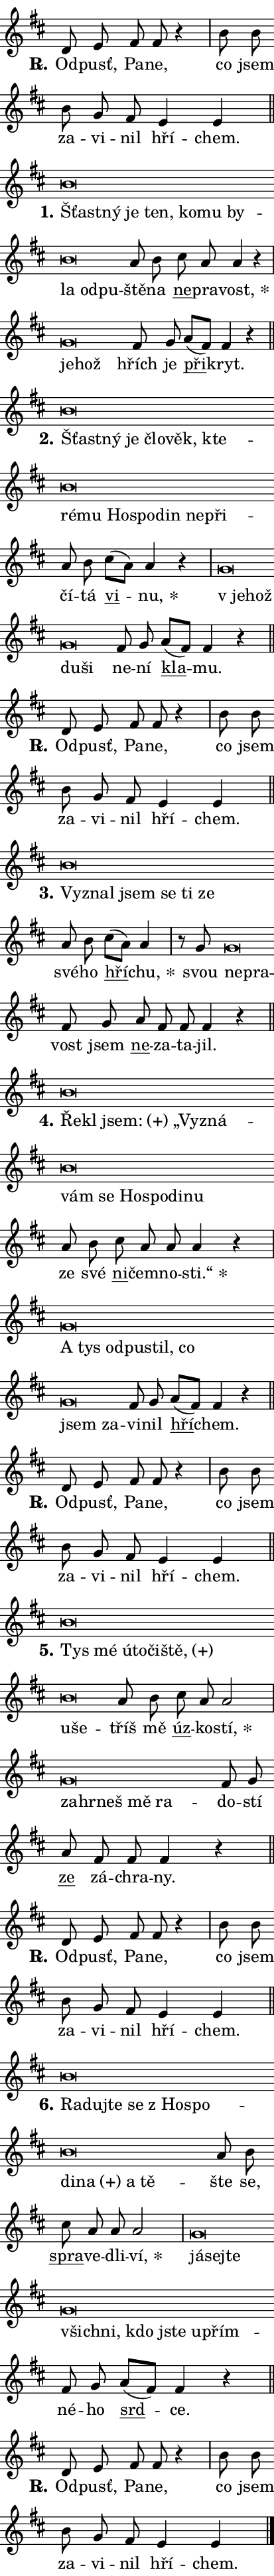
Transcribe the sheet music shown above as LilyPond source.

\version "2.22.1"
\header { tagline = "" }
\paper {
  indent = 0\cm
  top-margin = 0\cm
  right-margin = 0\cm
  bottom-margin = 0\cm
  left-margin = 0\cm
  paper-width = 7\cm
  page-breaking = #ly:one-page-breaking
  system-system-spacing.basic-distance = #11
  score-system-spacing.basic-distance = #11
  ragged-last = ##f
}


%% Author: Thomas Morley
%% https://lists.gnu.org/archive/html/lilypond-user/2020-05/msg00002.html
#(define (line-position grob)
"Returns position of @var[grob} in current system:
   @code{'start}, if at first time-step
   @code{'end}, if at last time-step
   @code{'middle} otherwise
"
  (let* ((col (ly:item-get-column grob))
         (ln (ly:grob-object col 'left-neighbor))
         (rn (ly:grob-object col 'right-neighbor))
         (col-to-check-left (if (ly:grob? ln) ln col))
         (col-to-check-right (if (ly:grob? rn) rn col))
         (break-dir-left
           (and
             (ly:grob-property col-to-check-left 'non-musical #f)
             (ly:item-break-dir col-to-check-left)))
         (break-dir-right
           (and
             (ly:grob-property col-to-check-right 'non-musical #f)
             (ly:item-break-dir col-to-check-right))))
        (cond ((eqv? 1 break-dir-left) 'start)
              ((eqv? -1 break-dir-right) 'end)
              (else 'middle))))

#(define (tranparent-at-line-position vctor)
  (lambda (grob)
  "Relying on @code{line-position} select the relevant enry from @var{vctor}.
Used to determine transparency,"
    (case (line-position grob)
      ((end) (not (vector-ref vctor 0)))
      ((middle) (not (vector-ref vctor 1)))
      ((start) (not (vector-ref vctor 2))))))

noteHeadBreakVisibility =
#(define-music-function (break-visibility)(vector?)
"Makes @code{NoteHead}s transparent relying on @var{break-visibility}"
#{
  \override NoteHead.transparent =
    #(tranparent-at-line-position break-visibility)
#})

#(define delete-ledgers-for-transparent-note-heads
  (lambda (grob)
    "Reads whether a @code{NoteHead} is transparent.
If so this @code{NoteHead} is removed from @code{'note-heads} from
@var{grob}, which is supposed to be @code{LedgerLineSpanner}.
As a result ledgers are not printed for this @code{NoteHead}"
    (let* ((nhds-array (ly:grob-object grob 'note-heads))
           (nhds-list
             (if (ly:grob-array? nhds-array)
                 (ly:grob-array->list nhds-array)
                 '()))
           ;; Relies on the transparent-property being done before
           ;; Staff.LedgerLineSpanner.after-line-breaking is executed.
           ;; This is fragile ...
           (to-keep
             (remove
               (lambda (nhd)
                 (ly:grob-property nhd 'transparent #f))
               nhds-list)))
      ;; TODO find a better method to iterate over grob-arrays, similiar
      ;; to filter/remove etc for lists
      ;; For now rebuilt from scratch
      (set! (ly:grob-object grob 'note-heads)  '())
      (for-each
        (lambda (nhd)
          (ly:pointer-group-interface::add-grob grob 'note-heads nhd))
        to-keep))))

hideNotes = {
  \noteHeadBreakVisibility #begin-of-line-visible
}
unHideNotes = {
  \noteHeadBreakVisibility #all-visible
}

% work-around for resetting accidentals
% https://lilypond.org/doc/v2.23/Documentation/notation/displaying-rhythms#unmetered-music
cadenzaMeasure = {
  \cadenzaOff
  \partial 1024 s1024
  \cadenzaOn
}

#(define-markup-command (accent layout props text) (markup?)
  "Underline accented syllable"
  (interpret-markup layout props
    #{\markup \override #'(offset . 4.3) \underline { #text }#}))

responsum = \markup \concat {
  "R" \hspace #-1.05 \path #0.1 #'((moveto 0 0.07) (lineto 0.9 0.8)) \hspace #0.05 "."
}

\layout {
    \context {
        \Staff
        \remove "Time_signature_engraver"
        \override LedgerLineSpanner.after-line-breaking = #delete-ledgers-for-transparent-note-heads
    }
    \context {
        \Voice {
            \override NoteHead.output-attributes = #'((class . "notehead"))
            \override Hairpin.height = #0.55
        }
    }
    \context {
        \Lyrics {
            \override StanzaNumber.output-attributes = #'((class . "stanzanumber"))
            \override LyricSpace.minimum-distance = #0.9
            \override LyricText.font-name = #"TeX Gyre Schola"
            \override LyricText.font-size = 1
            \override StanzaNumber.font-name = #"TeX Gyre Schola Bold"
            \override StanzaNumber.font-size = 1
        }
    }
}

% magnetic-lyrics.ily
%
%   written by
%     Jean Abou Samra <jean@abou-samra.fr>
%     Werner Lemberg <wl@gnu.org>
%
%   adapted by
%     Jiri Hon <jiri.hon@gmail.com>
%
% Version 2022-Apr-15

% https://www.mail-archive.com/lilypond-user@gnu.org/msg149350.html

#(define (Left_hyphen_pointer_engraver context)
   "Collect syllable-hyphen-syllable occurrences in lyrics and store
them in properties.  This engraver only looks to the left.  For
example, if the lyrics input is @code{foo -- bar}, it does the
following.

@itemize @bullet
@item
Set the @code{text} property of the @code{LyricHyphen} grob between
@q{foo} and @q{bar} to @code{foo}.

@item
Set the @code{left-hyphen} property of the @code{LyricText} grob with
text @q{foo} to the @code{LyricHyphen} grob between @q{foo} and
@q{bar}.
@end itemize

Use this auxiliary engraver in combination with the
@code{lyric-@/text::@/apply-@/magnetic-@/offset!} hook."
   (let ((hyphen #f)
         (text #f))
     (make-engraver
      (acknowledgers
       ((lyric-syllable-interface engraver grob source-engraver)
        (set! text grob)))
      (end-acknowledgers
       ((lyric-hyphen-interface engraver grob source-engraver)
        ;(when (not (grob::has-interface grob 'lyric-space-interface))
          (set! hyphen grob)));)
      ((stop-translation-timestep engraver)
       (when (and text hyphen)
         (ly:grob-set-object! text 'left-hyphen hyphen))
       (set! text #f)
       (set! hyphen #f)))))

#(define (lyric-text::apply-magnetic-offset! grob)
   "If the space between two syllables is less than the value in
property @code{LyricText@/.details@/.squash-threshold}, move the right
syllable to the left so that it gets concatenated with the left
syllable.

Use this function as a hook for
@code{LyricText@/.after-@/line-@/breaking} if the
@code{Left_@/hyphen_@/pointer_@/engraver} is active."
   (let ((hyphen (ly:grob-object grob 'left-hyphen #f)))
     (when hyphen
       (let ((left-text (ly:spanner-bound hyphen LEFT)))
         (when (grob::has-interface left-text 'lyric-syllable-interface)
           (let* ((common (ly:grob-common-refpoint grob left-text X))
                  (this-x-ext (ly:grob-extent grob common X))
                  (left-x-ext
                   (begin
                     ;; Trigger magnetism for left-text.
                     (ly:grob-property left-text 'after-line-breaking)
                     (ly:grob-extent left-text common X)))
                  ;; `delta` is the gap width between two syllables.
                  (delta (- (interval-start this-x-ext)
                            (interval-end left-x-ext)))
                  (details (ly:grob-property grob 'details))
                  (threshold (assoc-get 'squash-threshold details 0.2)))
             (when (< delta threshold)
               (let* (;; We have to manipulate the input text so that
                      ;; ligatures crossing syllable boundaries are not
                      ;; disabled.  For languages based on the Latin
                      ;; script this is essentially a beautification.
                      ;; However, for non-Western scripts it can be a
                      ;; necessity.
                      (lt (ly:grob-property left-text 'text))
                      (rt (ly:grob-property grob 'text))
                      (is-space (grob::has-interface hyphen 'lyric-space-interface))
                      (space (if is-space " " ""))
                      (space-markup (grob-interpret-markup grob " "))
                      (space-size (interval-length (ly:stencil-extent space-markup X)))
                      (extra-delta (if is-space space-size 0))
                      ;; Append new syllable.
                      (ltrt-space (if (and (string? lt) (string? rt))
                                (string-append lt space rt)
                                (make-concat-markup (list lt space rt))))
                      ;; Right-align `ltrt` to the right side.
                      (ltrt-space-markup (grob-interpret-markup
                               grob
                               (make-translate-markup
                                (cons (interval-length this-x-ext) 0)
                                (make-right-align-markup ltrt-space)))))
                 (begin
                   ;; Don't print `left-text`.
                   (ly:grob-set-property! left-text 'stencil #f)
                   ;; Set text and stencil (which holds all collected
                   ;; syllables so far) and shift it to the left.
                   (ly:grob-set-property! grob 'text ltrt-space)
                   (ly:grob-set-property! grob 'stencil ltrt-space-markup)
                   (ly:grob-translate-axis! grob (- (- delta extra-delta)) X))))))))))


#(define (lyric-hyphen::displace-bounds-first grob)
   ;; Make very sure this callback isn't triggered too early.
   (let ((left (ly:spanner-bound grob LEFT))
         (right (ly:spanner-bound grob RIGHT)))
     (ly:grob-property left 'after-line-breaking)
     (ly:grob-property right 'after-line-breaking)
     (ly:lyric-hyphen::print grob)))

squashThreshold = #0.4

\layout {
  \context {
    \Lyrics
    \consists #Left_hyphen_pointer_engraver
    \override LyricText.after-line-breaking =
      #lyric-text::apply-magnetic-offset!
    \override LyricHyphen.stencil = #lyric-hyphen::displace-bounds-first
    \override LyricText.details.squash-threshold = \squashThreshold
    \override LyricHyphen.minimum-distance = 0
    \override LyricHyphen.minimum-length = \squashThreshold
  }
}

squash = \override LyricText.details.squash-threshold = 9999
unSquash = \override LyricText.details.squash-threshold = \squashThreshold

left = \override LyricText.self-alignment-X = #LEFT
unLeft = \revert LyricText.self-alignment-X

starOffset = #(lambda (grob) 
                (let ((x_offset (ly:self-alignment-interface::aligned-on-x-parent grob)))
                  (if (= x_offset 0) 0 (+ x_offset 1.2))))

star = #(define-music-function (syllable)(string?)
"Append star separator at the end of a syllable"
#{
  \once \override LyricText.X-offset = #starOffset
  \lyricmode { \markup {
    #syllable
    \override #'((font-name . "TeX Gyre Schola Bold")) \hspace #0.2 \lower #0.65 \larger "*"
  } }
#})

starAccent = #(define-music-function (syllable)(string?)
"Append star separator at the end of a syllable and make accent"
#{
  \once \override LyricText.X-offset = #starOffset
  \lyricmode { \markup {
    \accent #syllable
    \override #'((font-name . "TeX Gyre Schola Bold")) \hspace #0.2 \lower #0.65 \larger "*"
  } }
#})

breath = #(define-music-function (syllable)(string?)
"Append breathing indicator at the end of a syllable"
#{
  \lyricmode { \markup { #syllable "+" } }
#})

optionalBreath = #(define-music-function (syllable)(string?)
"Append optional breathing indicator at the end of a syllable"
#{
  \lyricmode { \markup { #syllable "(+)" } }
#})


\score {
    <<
        \new Voice = "melody" { \cadenzaOn \key d \major \relative { d'8 e fis fis r4 \cadenzaMeasure \bar "|" b8 b \bar "" b g fis e4 e \cadenzaMeasure \bar "||" \break }
\relative { b'\breve*1/16 \hideNotes \breve*1/16 \bar "" \breve*1/16 \bar "" \breve*1/16 \bar "" \breve*1/16 \bar "" \breve*1/16 \bar "" \breve*1/16 \bar "" \breve*1/16 \bar "" \breve*1/16 \breve*1/16 \bar "" \unHideNotes a8 b \bar "" cis a a4 r \cadenzaMeasure \bar "|" g\breve*1/16 \hideNotes \breve*1/16 \bar "" \unHideNotes fis8 g \bar "" a[( fis)] fis4 r \cadenzaMeasure \bar "||" \break }
\relative { b'\breve*1/16 \hideNotes \breve*1/16 \bar "" \breve*1/16 \bar "" \breve*1/16 \bar "" \breve*1/16 \bar "" \breve*1/16 \bar "" \breve*1/16 \bar "" \breve*1/16 \bar "" \breve*1/16 \bar "" \breve*1/16 \bar "" \breve*1/16 \bar "" \breve*1/16 \breve*1/16 \bar "" \unHideNotes a8 b \bar "" cis[( a)] a4 r \cadenzaMeasure \bar "|" g\breve*1/16 \hideNotes \breve*1/16 \bar "" \breve*1/16 \breve*1/16 \bar "" \unHideNotes fis8 g \bar "" a[( fis)] fis4 r \cadenzaMeasure \bar "||" \break }
\relative { d'8 e fis fis r4 \cadenzaMeasure \bar "|" b8 b \bar "" b g fis e4 e \cadenzaMeasure \bar "||" \break }
\relative { b'\breve*1/16 \hideNotes \breve*1/16 \bar "" \breve*1/16 \bar "" \breve*1/16 \bar "" \breve*1/16 \breve*1/16 \bar "" \unHideNotes a8 b \bar "" cis[( a)] a4 \cadenzaMeasure \bar "|" r8 g8 g\breve*1/16 \hideNotes \breve*1/16 \bar "" \unHideNotes fis8 g \bar "" a fis fis fis4 r \cadenzaMeasure \bar "||" \break }
\relative { b'\breve*1/16 \hideNotes \breve*1/16 \bar "" \breve*1/16 \bar "" \breve*1/16 \bar "" \breve*1/16 \bar "" \breve*1/16 \bar "" \breve*1/16 \bar "" \breve*1/16 \bar "" \breve*1/16 \bar "" \breve*1/16 \breve*1/16 \bar "" \unHideNotes a8 b \bar "" cis a a a4 r \cadenzaMeasure \bar "|" g\breve*1/16 \hideNotes \breve*1/16 \bar "" \breve*1/16 \bar "" \breve*1/16 \bar "" \breve*1/16 \bar "" \breve*1/16 \bar "" \breve*1/16 \breve*1/16 \bar "" \unHideNotes fis8 g \bar "" a[( fis)] fis4 r \cadenzaMeasure \bar "||" \break }
\relative { d'8 e fis fis r4 \cadenzaMeasure \bar "|" b8 b \bar "" b g fis e4 e \cadenzaMeasure \bar "||" \break }
\relative { b'\breve*1/16 \hideNotes \breve*1/16 \bar "" \breve*1/16 \bar "" \breve*1/16 \bar "" \breve*1/16 \bar "" \breve*1/16 \bar "" \breve*1/16 \breve*1/16 \bar "" \unHideNotes a8 b \bar "" cis a a2 \cadenzaMeasure \bar "|" g\breve*1/16 \hideNotes \breve*1/16 \bar "" \breve*1/16 \bar "" \breve*1/16 \breve*1/16 \bar "" \unHideNotes fis8 g \bar "" a fis fis fis4 r \cadenzaMeasure \bar "||" \break }
\relative { d'8 e fis fis r4 \cadenzaMeasure \bar "|" b8 b \bar "" b g fis e4 e \cadenzaMeasure \bar "||" \break }
\relative { b'\breve*1/16 \hideNotes \breve*1/16 \bar "" \breve*1/16 \bar "" \breve*1/16 \bar "" \breve*1/16 \bar "" \breve*1/16 \bar "" \breve*1/16 \bar "" \breve*1/16 \bar "" \breve*1/16 \breve*1/16 \bar "" \unHideNotes a8 b \bar "" cis a a a2 \cadenzaMeasure \bar "|" g\breve*1/16 \hideNotes \breve*1/16 \bar "" \breve*1/16 \bar "" \breve*1/16 \bar "" \breve*1/16 \bar "" \breve*1/16 \bar "" \breve*1/16 \bar "" \breve*1/16 \breve*1/16 \bar "" \unHideNotes fis8 g \bar "" a[( fis)] fis4 r \cadenzaMeasure \bar "||" \break }
\relative { d'8 e fis fis r4 \cadenzaMeasure \bar "|" b8 b \bar "" b g fis e4 e \cadenzaMeasure \bar "||" \break } \bar "|." }
        \new Lyrics \lyricsto "melody" { \lyricmode { \set stanza = \responsum
Od -- pusť, Pa -- ne, co jsem za -- vi -- nil hří -- chem.
\set stanza = "1."
\left Šťast -- \squash ný je ten, ko -- mu by -- la od -- pu -- \unLeft \unSquash ště -- na \markup \accent ne -- pra -- \star vost, \left je -- \squash hož \unLeft \unSquash hřích je \markup \accent při -- kryt.
\set stanza = "2."
\left Šťast -- \squash ný je člo -- věk, kte -- ré -- mu Ho -- spo -- din ne -- při -- \unLeft \unSquash čí -- tá \markup \accent vi -- \star nu, \left "v je" -- \squash hož du -- ši \unLeft \unSquash ne -- ní \markup \accent kla -- mu.
\set stanza = \responsum
Od -- pusť, Pa -- ne, co jsem za -- vi -- nil hří -- chem.
\set stanza = "3."
\left Vy -- \squash znal jsem se ti ze \unLeft \unSquash své -- ho \markup \accent hří -- \star chu, svou \left ne -- \squash pra -- \unLeft \unSquash vost jsem \markup \accent ne -- za -- ta -- jil.
\set stanza = "4."
\left Ře -- \squash kl \optionalBreath jsem: „Vy -- zná -- vám se Ho -- spo -- di -- nu \unLeft \unSquash ze své \markup \accent ni -- čem -- no -- \star sti.“ \left A \squash tys od -- pu -- stil, co jsem za -- \unLeft \unSquash vi -- nil \markup \accent hří -- chem.
\set stanza = \responsum
Od -- pusť, Pa -- ne, co jsem za -- vi -- nil hří -- chem.
\set stanza = "5."
\left Tys \squash mé ú -- to -- či -- \optionalBreath ště, u -- še -- \unLeft \unSquash tříš mě \markup \accent úz -- ko -- \star stí, \left za -- \squash hr -- neš mě ra -- \unLeft \unSquash do -- stí \markup \accent ze zá -- chra -- ny.
\set stanza = \responsum
Od -- pusť, Pa -- ne, co jsem za -- vi -- nil hří -- chem.
\set stanza = "6."
\left Ra -- \squash duj -- te se "z Ho" -- spo -- di -- \optionalBreath na a tě -- \unLeft \unSquash šte se, \markup \accent spra -- ve -- dli -- \star ví, \left já -- \squash sej -- te všich -- ni, kdo jste u -- přím -- \unLeft \unSquash né -- ho \markup \accent srd -- ce.
\set stanza = \responsum
Od -- pusť, Pa -- ne, co jsem za -- vi -- nil hří -- chem. } }
    >>
    \layout {}
}
